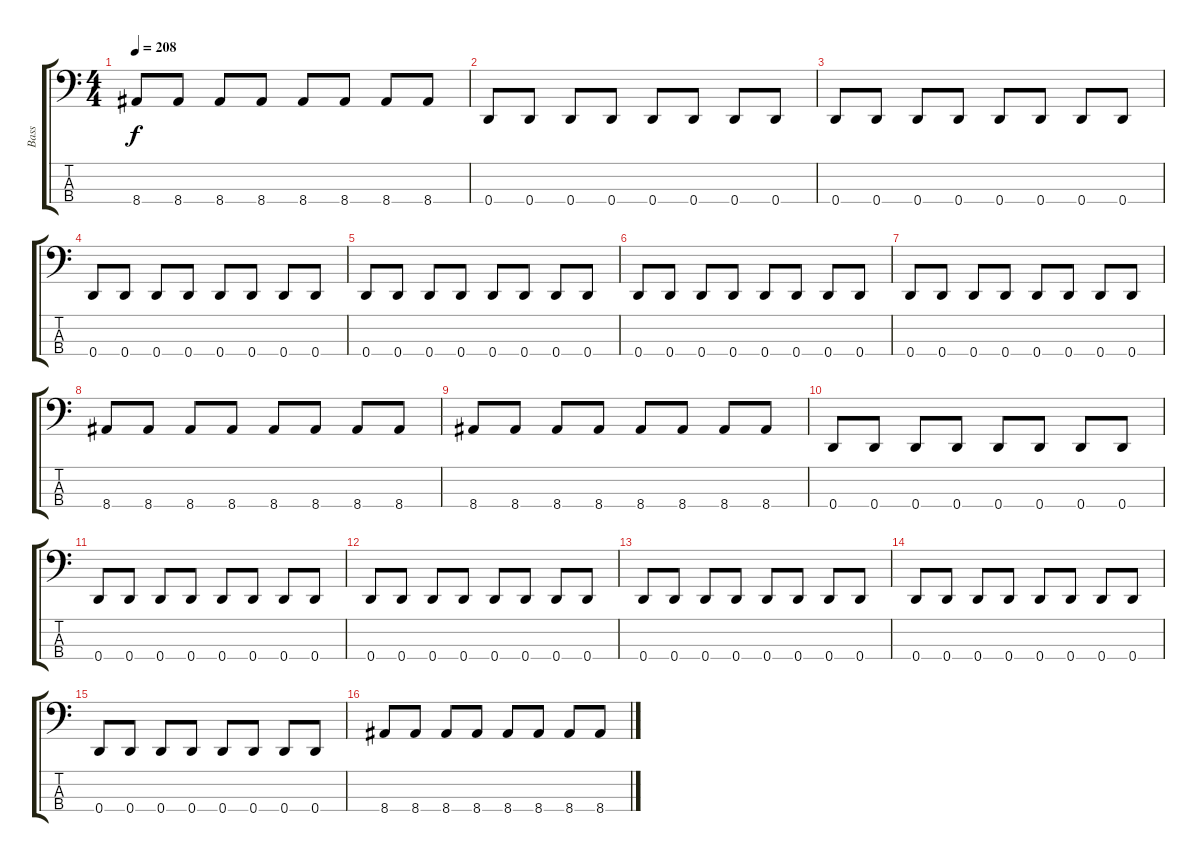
\track ("Bass" "Bass") {instrument electricbassfinger}
\staff {score tabs}
\tuning (G2 D2 A1 D1) {hide}
\ts (4 4)
\tempo 208
\clef f4
\ks c
8.4.8{dy f} 8.4.8 8.4.8 8.4.8 8.4.8 8.4.8 8.4.8 8.4.8 |
0.4.8 0.4.8 0.4.8 0.4.8 0.4.8 0.4.8 0.4.8 0.4.8 |
0.4.8 0.4.8 0.4.8 0.4.8 0.4.8 0.4.8 0.4.8 0.4.8 |
0.4.8 0.4.8 0.4.8 0.4.8 0.4.8 0.4.8 0.4.8 0.4.8 |
0.4.8 0.4.8 0.4.8 0.4.8 0.4.8 0.4.8 0.4.8 0.4.8 |
0.4.8 0.4.8 0.4.8 0.4.8 0.4.8 0.4.8 0.4.8 0.4.8 |
0.4.8 0.4.8 0.4.8 0.4.8 0.4.8 0.4.8 0.4.8 0.4.8 |
8.4.8 8.4.8 8.4.8 8.4.8 8.4.8 8.4.8 8.4.8 8.4.8 |
8.4.8 8.4.8 8.4.8 8.4.8 8.4.8 8.4.8 8.4.8 8.4.8 |
0.4.8 0.4.8 0.4.8 0.4.8 0.4.8 0.4.8 0.4.8 0.4.8 |
0.4.8 0.4.8 0.4.8 0.4.8 0.4.8 0.4.8 0.4.8 0.4.8 |
0.4.8 0.4.8 0.4.8 0.4.8 0.4.8 0.4.8 0.4.8 0.4.8 |
0.4.8 0.4.8 0.4.8 0.4.8 0.4.8 0.4.8 0.4.8 0.4.8 |
0.4.8 0.4.8 0.4.8 0.4.8 0.4.8 0.4.8 0.4.8 0.4.8 |
0.4.8 0.4.8 0.4.8 0.4.8 0.4.8 0.4.8 0.4.8 0.4.8 |
8.4.8 8.4.8 8.4.8 8.4.8 8.4.8 8.4.8 8.4.8 8.4.8
